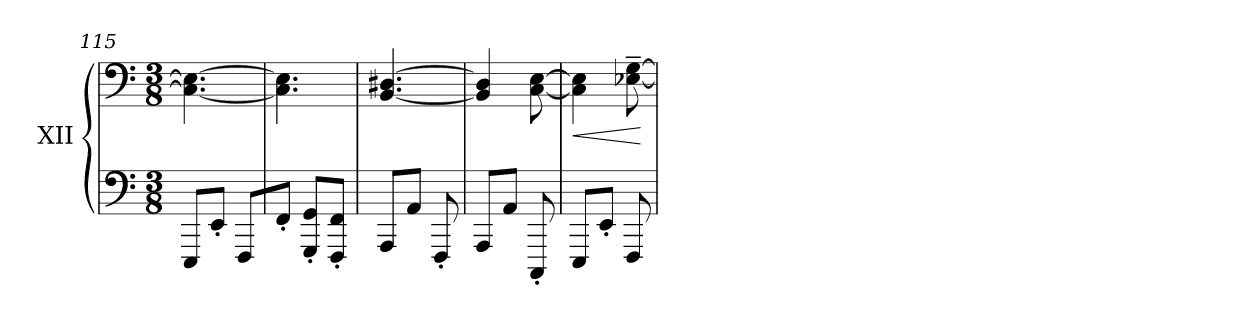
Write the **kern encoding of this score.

**kern	**kern	**dynam
*part1	*part1	*part1
*staff2	*staff1	*staff1/2
*I"XII	*	*
!!LO:LB:g=z
*clefF4	*clefF4	*
*k[]	*k[]	*
*M3/8	*M3/8	*
=115	=115	=115
8EEE/L	4.C\_ 4.E\_	.
8EE'/J	.	.
8FFF/L	.	.
=116	=116	=116
8FF'/J	4.C\] 4.E\]	.
8GGG/' 8GG/'L	.	.
8FFF/' 8FF/'J	.	.
=117	=117	=117
8AAA/L	[4.BB/ [4.D#X/	.
8AA/J	.	.
8FFF'/	.	.
=118	=118	=118
8AAA/L	4BB/] 4D#/]	.
8AA/J	.	.
8CCC'/	[8C\ [8E\	.
=119	=119	=119
!	!	!LO:HP:b
8EEE/L	4C\] 4E\]	<
8EE'/J	.	.
8FFF/L	[8E-X\~ [8G\~	.
.	.	[
=	=	=
*-	*-	*-
